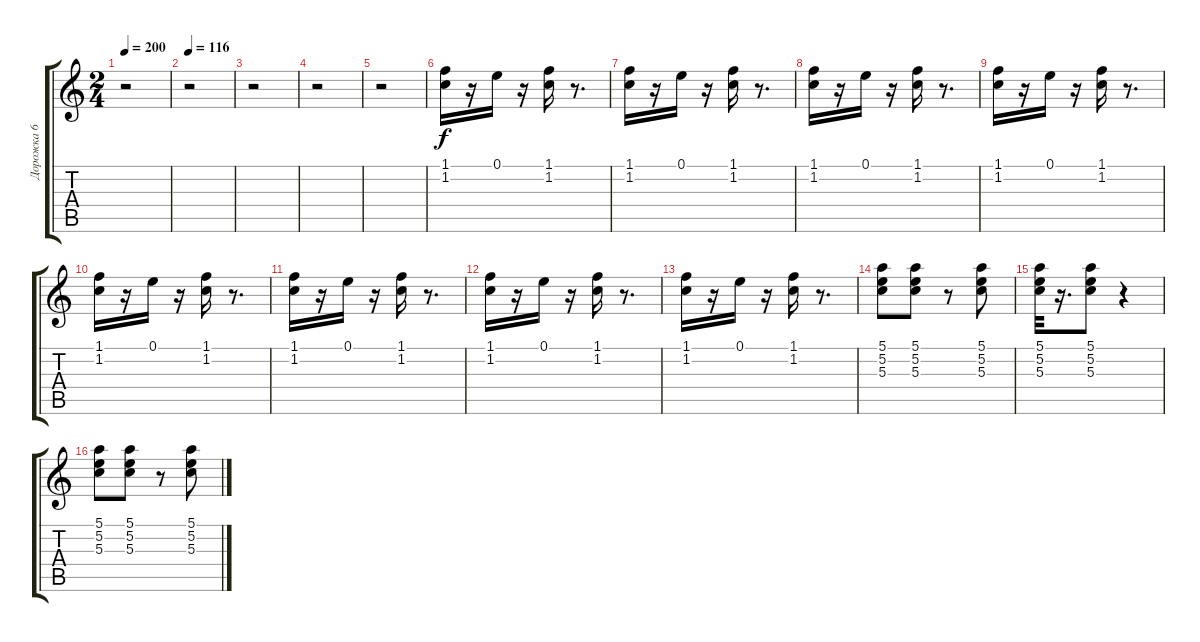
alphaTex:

\track ("Дорожка 6" "Дорожка 6") {instrument acousticguitarsteel}
\staff {score tabs}
\tuning (E4 B3 G3 D3 A2 E2) {hide}
\ts (2 4)
\tempo 200
\clef g2
\ks c
r.2{dy f instrument acousticguitarsteel} |
\tempo 116
r.2 |
r.2 |
r.2 |
r.2 |
(1.1 1.2).16 r.16 0.1.16 r.16 (1.1 1.2).16 r.8{d} |
(1.1 1.2).16 r.16 0.1.16 r.16 (1.1 1.2).16 r.8{d} |
(1.1 1.2).16 r.16 0.1.16 r.16 (1.1 1.2).16 r.8{d} |
(1.1 1.2).16 r.16 0.1.16 r.16 (1.1 1.2).16 r.8{d} |
(1.1 1.2).16 r.16 0.1.16 r.16 (1.1 1.2).16 r.8{d} |
(1.1 1.2).16 r.16 0.1.16 r.16 (1.1 1.2).16 r.8{d} |
(1.1 1.2).16 r.16 0.1.16 r.16 (1.1 1.2).16 r.8{d} |
(1.1 1.2).16 r.16 0.1.16 r.16 (1.1 1.2).16 r.8{d} |
(5.1 5.2 5.3).8 (5.1 5.2 5.3).8 r.8 (5.1 5.2 5.3).8 |
(5.1 5.2 5.3).32 r.16{d} (5.1 5.2 5.3).8 r.4 |
(5.1 5.2 5.3).8 (5.1 5.2 5.3).8 r.8 (5.1 5.2 5.3).8
